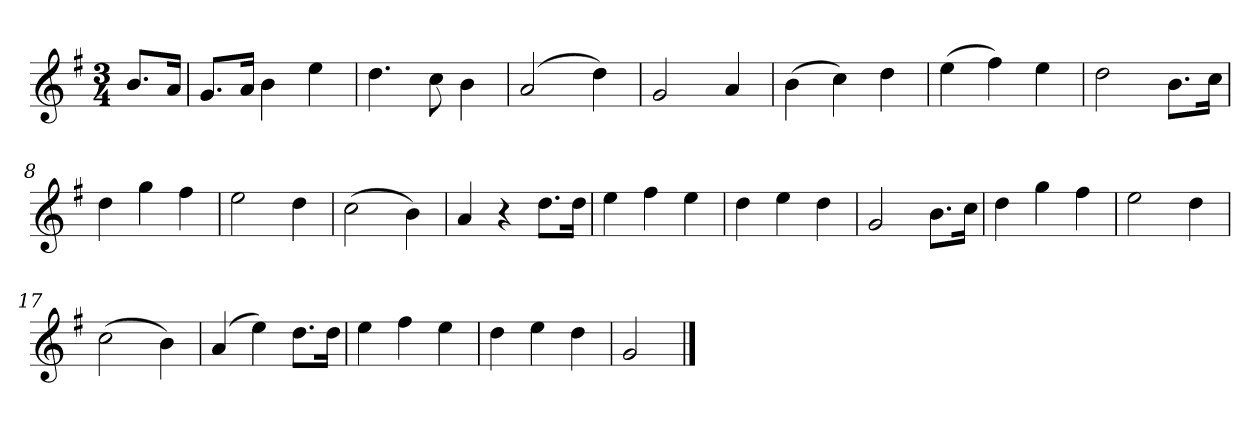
**kern
*part1
*staff1
*k[f#]
*M3/4
*MM120
=
8.bL
16aJk
=1
8.gL
16aJk
4b
4ee
=2
4.dd
8cc
4b
=3
(2a
4dd)
=4
2g
4a
=5
(4b
4cc)
4dd
=6
(4ee
4ff#)
4ee
=7
2dd
8.bL
16ccJk
=8
4dd
4gg
4ff#
=9
2ee
4dd
=10
(2cc
4b)
=11
4a
4r
8.ddL
16ddJk
=12
4ee
4ff#
4ee
=13
4dd
4ee
4dd
=14
2g
8.bL
16ccJk
=15
4dd
4gg
4ff#
=16
2ee
4dd
=17
(2cc
4b)
=18
(4a
4ee)
8.ddL
16ddJk
=19
4ee
4ff#
4ee
=20
4dd
4ee
4dd
=21
2g
==
*-
